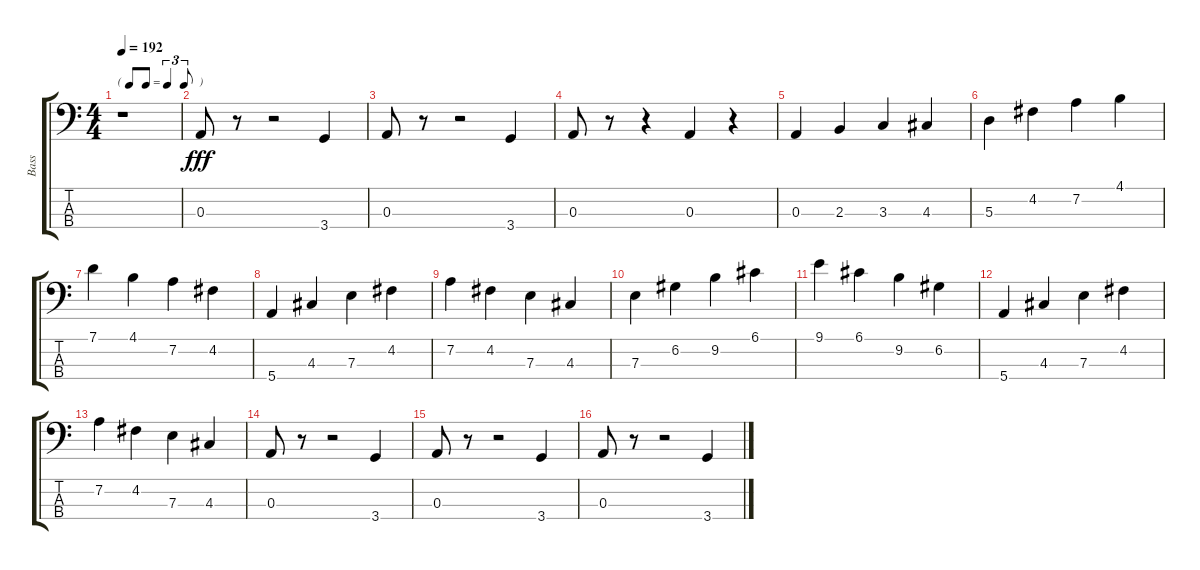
\track ("Bass" "Bass") {instrument electricbassfinger}
\staff {score tabs}
\tuning (G2 D2 A1 E1) {hide}
\ts (4 4)
\tf triplet8th
\tempo 192
\clef f4
\ks c
r.1{dy fff instrument electricbassfinger} |
0.3.8 r.8 r.2 3.4.4 |
0.3.8 r.8 r.2 3.4.4 |
0.3.8 r.8 r.4 0.3.4 r.4 |
0.3.4 2.3.4 3.3.4 4.3.4 |
5.3.4 4.2.4 7.2.4 4.1.4 |
7.1.4 4.1.4 7.2.4 4.2.4 |
5.4.4 4.3.4 7.3.4 4.2.4 |
7.2.4 4.2.4 7.3.4 4.3.4 |
7.3.4 6.2.4 9.2.4 6.1.4 |
9.1.4 6.1.4 9.2.4 6.2.4 |
5.4.4 4.3.4 7.3.4 4.2.4 |
7.2.4 4.2.4 7.3.4 4.3.4 |
0.3.8 r.8 r.2 3.4.4 |
0.3.8 r.8 r.2 3.4.4 |
0.3.8 r.8 r.2 3.4.4
